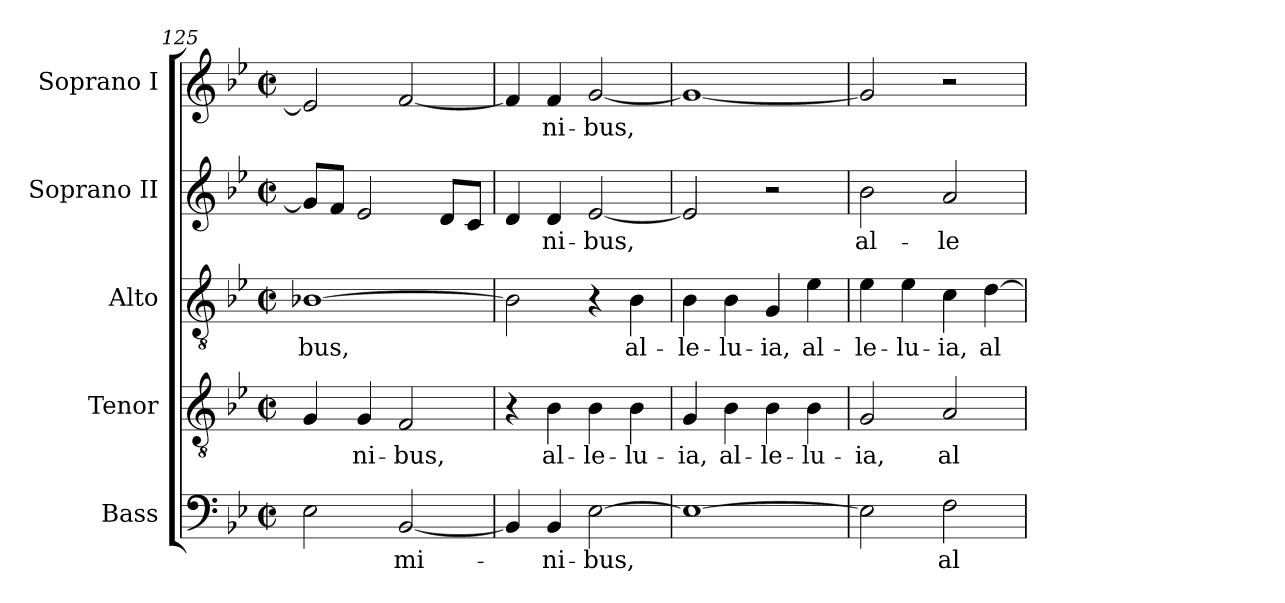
**kern	**text	**kern	**text	**kern	**text	**kern	**text	**kern	**text
*part5	*part5	*part4	*part4	*part3	*part3	*part2	*part2	*part1	*part1
*staff5	*staff5	*staff4	*staff4	*staff3	*staff3	*staff2	*staff2	*staff1	*staff1
*I"Bass	*	*I"Tenor	*	*I"Alto	*	*I"Soprano II	*	*I"Soprano I	*
*clefF4	*	*clefGv2	*	*clefGv2	*	*clefG2	*	*clefG2	*
*	*	*ITrd7c12	*	*	*	*	*	*	*
*k[b-e-]	*	*k[b-e-]	*	*k[b-e-]	*	*k[b-e-]	*	*k[b-e-]	*
*B-:	*	*B-:	*	*B-:	*	*B-:	*	*B-:	*
*M2/2	*	*M2/2	*	*M2/2	*	*M2/2	*	*M2/2	*
*met(c|)	*	*met(c|)	*	*met(c|)	*	*met(c|)	*	*met(c|)	*
=125	=125	=125	=125	=125	=125	=125	=125	=125	=125
!	!	!	!	!	!LO:LY:b:color=#000000	!	!	!	!
2E-i\	.	4GGi/	.	[>1B-Xi	bus,	8gi/L]	.	2e-i/]	.
.	.	.	.	.	.	8fi/J	.	.	.
!	!	!	!LO:LY:b:color=#000000	!	!	!	!	!	!
.	.	4GGi/	-ni-	.	.	2e-i/	.	.	.
!	!LO:LY:b:color=#000000	!	!	!	!	!	!	!	!
!	!	!	!LO:LY:b:color=#000000	!	!	!	!	!	!
[<2BB-i/	-mi--	2FFi/	bus,	.	.	.	.	[<2fi/	.
.	.	.	.	.	.	8di/L	.	.	.
.	.	.	.	.	.	8ci/J	.	.	.
!!LO:LB:g=z
=126	=126	=126	=126	=126	=126	=126	=126	=126	=126
4BB-i/]	.	4r	.	2B-i\]	.	4di/	.	4fi/]	.
!	!LO:LY:b:color=#000000	!	!	!	!	!	!	!	!
!	!	!	!LO:LY:b:color=#000000	!	!	!	!	!	!
!	!	!	!	!	!	!	!LO:LY:b:color=#000000	!	!
!	!	!	!	!	!	!	!	!	!LO:LY:b:color=#000000
4BB-i/	-ni-	4BB-i\	al-	.	.	4di/	-ni-	4fi/	-ni-
!	!LO:LY:b:color=#000000	!	!	!	!	!	!	!	!
!	!	!	!LO:LY:b:color=#000000	!	!	!	!	!	!
!	!	!	!	!	!	!	!LO:LY:b:color=#000000	!	!
!	!	!	!	!	!	!	!	!	!LO:LY:b:color=#000000
[>2E-i\	bus,	4BB-i\	le-	4r	.	[<2e-i/	bus,	[<2gi/	bus,
!	!	!	!LO:LY:b:color=#000000	!	!	!	!	!	!
!	!	!	!	!	!LO:LY:b:color=#000000	!	!	!	!
.	.	4BB-i\	lu-	4B-i\	al-	.	.	.	.
=127	=127	=127	=127	=127	=127	=127	=127	=127	=127
!	!	!	!LO:LY:b:color=#000000	!	!	!	!	!	!
!	!	!	!	!	!LO:LY:b:color=#000000	!	!	!	!
1E-i_>	.	4GGi/	ia,	4B-i\	le-	2e-i/]	.	1gi_<	.
!	!	!	!LO:LY:b:color=#000000	!	!	!	!	!	!
!	!	!	!	!	!LO:LY:b:color=#000000	!	!	!	!
.	.	4BB-i\	al-	4B-i\	lu-	.	.	.	.
!	!	!	!LO:LY:b:color=#000000	!	!	!	!	!	!
!	!	!	!	!	!LO:LY:b:color=#000000	!	!	!	!
.	.	4BB-i\	le-	4Gi/	ia,	2r	.	.	.
!	!	!	!LO:LY:b:color=#000000	!	!	!	!	!	!
!	!	!	!	!	!LO:LY:b:color=#000000	!	!	!	!
.	.	4BB-i\	lu-	4e-i\	al-	.	.	.	.
=128	=128	=128	=128	=128	=128	=128	=128	=128	=128
!	!	!	!LO:LY:b:color=#000000	!	!	!	!	!	!
!	!	!	!	!	!LO:LY:b:color=#000000	!	!	!	!
!	!	!	!	!	!	!	!LO:LY:b:color=#000000	!	!
2E-i\]	.	2GGi/	ia,	4e-i\	le-	2b-i\	al-	2gi/]	.
!	!	!	!	!	!LO:LY:b:color=#000000	!	!	!	!
.	.	.	.	4e-i\	lu-	.	.	.	.
!	!LO:LY:b:color=#000000	!	!	!	!	!	!	!	!
!	!	!	!LO:LY:b:color=#000000	!	!	!	!	!	!
!	!	!	!	!	!LO:LY:b:color=#000000	!	!	!	!
!	!	!	!	!	!	!	!LO:LY:b:color=#000000	!	!
2Fi\	al-	2AAi/	al-	4ci\	ia,	2ai/	le-	2r	.
!	!	!	!	!	!LO:LY:b:color=#000000	!	!	!	!
.	.	.	.	[>4di\	al--	.	.	.	.
=	=	=	=	=	=	=	=	=	=
*-	*-	*-	*-	*-	*-	*-	*-	*-	*-
